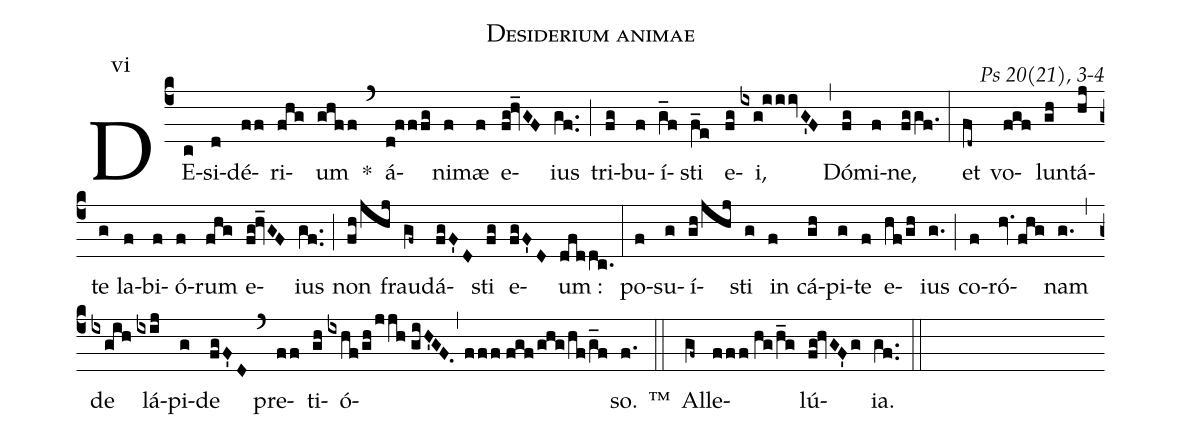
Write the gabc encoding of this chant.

name:Desiderium animae;
commentary: Ps 20(21), 3-4;
mode:vi;
%%
(c4) DE(c)si(d)dé(ff)ri(fhg)um(ghff) *(`) á(d!fffg)ni(f)mæ(f) e(fg!hv_GF)ius(gf..) (;) tri(fg)bu(f)í(g_f)sti(f_e) e(fg)i,(ixg!iiivG'F) (,) Dó(fg)mi(f)ne,(fggf.) (:) et(fd~) vo(fgf)lun(gh)tá(hj)te(g) la(f)bi(f)ó(f)rum(fhg) e(fg!hv_GF)ius(gf..) (;) non(fh/jhj) frau(gf~)dá(fgF'D)sti(fg) e(fgF'D)um~:(dfddc.) (:) po(f)su(g)í(gh/jhj)sti(g) in(f) cá(gh)pi(g)te(f) e(hf/gh)ius(g.) (;) co(f)ró(hv.fhg)nam(g.) (,) de(ixgih) lá(ixij)pi(g)de(fgF'D) (`) pre(ff)ti(gh)ó(ixhf/gh/jjh//giH'GF.,fff//fgf/ghg/hf/g_f)so.(f.) ™(::) Al(gf~)le(fff//hg/h_g)lú(fg!hvGF'g)ia.(gf..) (::)
